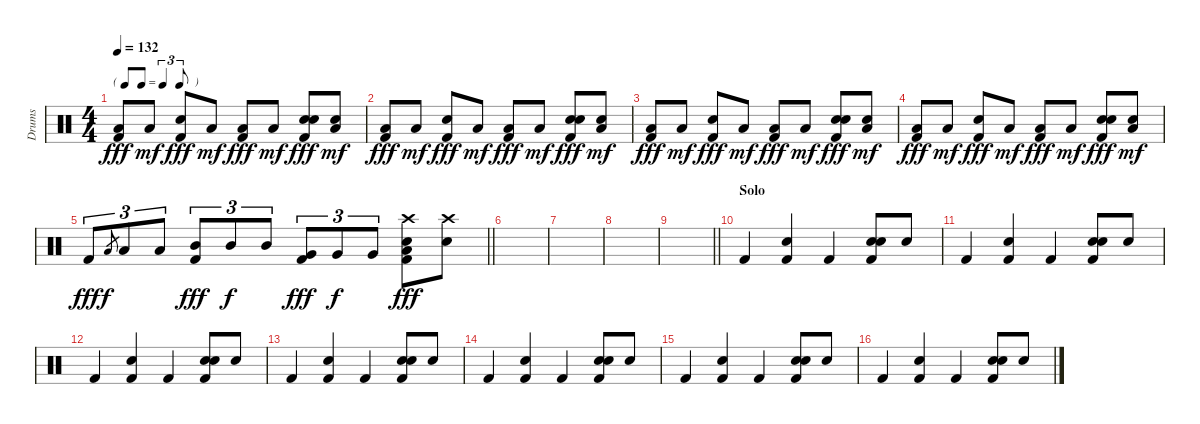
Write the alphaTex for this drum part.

\track ("Drums" "Drums") {instrument percussion}
\staff {score}
\articulation defaults
\ts (4 4)
\tf triplet8th
\tempo 132
\clef neutral
\ks c
("Low Floor Tom (hit)" "Kick (hit) 2").8{dy fff} "Low Floor Tom (hit)".8{dy mf} ("Snare (hit) 2" "Kick (hit) 2").8{dy fff} "Low Floor Tom (hit)".8{dy mf} ("Low Floor Tom (hit)" "Kick (hit) 2").8{dy fff} "Low Floor Tom (hit)".8{dy mf} ("Hand Clap (hit)" "Snare (hit) 2" "Kick (hit) 2").8{dy fff} ("Hand Clap (hit)" "Low Floor Tom (hit)").8{dy mf} |
("Low Floor Tom (hit)" "Kick (hit) 2").8{dy fff} "Low Floor Tom (hit)".8{dy mf} ("Snare (hit) 2" "Kick (hit) 2").8{dy fff} "Low Floor Tom (hit)".8{dy mf} ("Low Floor Tom (hit)" "Kick (hit) 2").8{dy fff} "Low Floor Tom (hit)".8{dy mf} ("Hand Clap (hit)" "Snare (hit) 2" "Kick (hit) 2").8{dy fff} ("Hand Clap (hit)" "Low Floor Tom (hit)").8{dy mf} |
("Low Floor Tom (hit)" "Kick (hit) 2").8{dy fff} "Low Floor Tom (hit)".8{dy mf} ("Snare (hit) 2" "Kick (hit) 2").8{dy fff} "Low Floor Tom (hit)".8{dy mf} ("Low Floor Tom (hit)" "Kick (hit) 2").8{dy fff} "Low Floor Tom (hit)".8{dy mf} ("Hand Clap (hit)" "Snare (hit) 2" "Kick (hit) 2").8{dy fff} ("Hand Clap (hit)" "Low Floor Tom (hit)").8{dy mf} |
("Low Floor Tom (hit)" "Kick (hit) 2").8{dy fff} "Low Floor Tom (hit)".8{dy mf} ("Snare (hit) 2" "Kick (hit) 2").8{dy fff} "Low Floor Tom (hit)".8{dy mf} ("Low Floor Tom (hit)" "Kick (hit) 2").8{dy fff} "Low Floor Tom (hit)".8{dy mf} ("Hand Clap (hit)" "Snare (hit) 2" "Kick (hit) 2").8{dy fff} ("Hand Clap (hit)" "Low Floor Tom (hit)").8{dy mf} |
\barLineRight lightlight "Kick (hit) 2".8{tu (3 2) dy fff} "Low Tom (hit)".8{gr dy f} "Low Tom (hit)".8{tu (3 2)} "Low Tom (hit)".8{tu (3 2)}
("Mid Tom (hit)" "Kick (hit) 2").8{tu (3 2) dy fff} "Mid Tom (hit)".8{tu (3 2) dy f} "Mid Tom (hit)".8{tu (3 2)} ("Very Low Tom (hit)" "Kick (hit) 2").8{tu (3 2) dy fff} "Very Low Tom (hit)".8{tu (3 2) dy f} "Very Low Tom (hit)".8{tu (3 2)} ("Crash high (hit)" "Hand Clap (hit)" "Low Floor Tom (hit)" "Kick (hit) 2").8{dy fff} ("Crash high (hit)" "Hand Clap (hit)").8 |
|
|
|
\barLineRight lightlight
|
\section ("" "Solo")
"Kick (hit) 2".4 ("Snare (hit) 2" "Kick (hit) 2").4 "Kick (hit) 2".4 ("Hand Clap (hit)" "Snare (hit) 2" "Kick (hit) 2").8 "Hand Clap (hit)".8 |
"Kick (hit) 2".4 ("Snare (hit) 2" "Kick (hit) 2").4 "Kick (hit) 2".4 ("Hand Clap (hit)" "Snare (hit) 2" "Kick (hit) 2").8 "Hand Clap (hit)".8 |
"Kick (hit) 2".4 ("Snare (hit) 2" "Kick (hit) 2").4 "Kick (hit) 2".4 ("Hand Clap (hit)" "Snare (hit) 2" "Kick (hit) 2").8 "Hand Clap (hit)".8 |
"Kick (hit) 2".4 ("Snare (hit) 2" "Kick (hit) 2").4 "Kick (hit) 2".4 ("Hand Clap (hit)" "Snare (hit) 2" "Kick (hit) 2").8 "Hand Clap (hit)".8 |
"Kick (hit) 2".4 ("Snare (hit) 2" "Kick (hit) 2").4 "Kick (hit) 2".4 ("Hand Clap (hit)" "Snare (hit) 2" "Kick (hit) 2").8 "Hand Clap (hit)".8 |
"Kick (hit) 2".4 ("Snare (hit) 2" "Kick (hit) 2").4 "Kick (hit) 2".4 ("Hand Clap (hit)" "Snare (hit) 2" "Kick (hit) 2").8 "Hand Clap (hit)".8 |
"Kick (hit) 2".4 ("Snare (hit) 2" "Kick (hit) 2").4 "Kick (hit) 2".4 ("Hand Clap (hit)" "Snare (hit) 2" "Kick (hit) 2").8 "Hand Clap (hit)".8
